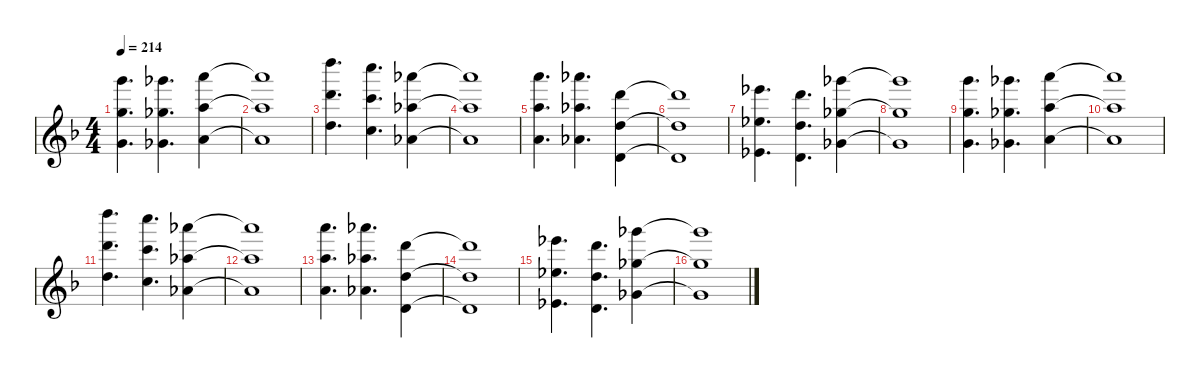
\hideDynamics
\bracketExtendMode nobrackets
\singleTrackTrackNamePolicy hidden
\multiTrackTrackNamePolicy hidden
\firstSystemTrackNameMode fullname
\firstSystemTrackNameOrientation horizontal
\otherSystemsTrackNameOrientation horizontal
\track ("Keyboards" "S-Gt") {defaultSystemsLayout 8 instrument stringensemble1}
\staff {score}
\tuning (E4 B3 G3 D3 A2 D2)
\displaytranspose 12
\ts (4 4)
\tempo 214
\clef g2
\ks dminor
(15.1{acc forcenatural} 12.3{acc forcenatural} 10.5{acc forcenatural}).4{d dy mf beam Down} (14.1{acc b} 11.3{acc b} 9.5{acc b}).4{d beam Down} (17.1{acc forcenatural} 14.3{acc forcenatural} 12.5{acc forcenatural}).4{beam Down} |
(17.1{t acc forcenatural} 14.3{t acc forcenatural} 12.5{t acc forcenatural}).1{dy f beam Down} |
(22.1{acc forcenatural} 19.3{acc forcenatural} 17.5{acc forcenatural}).4{d dy mf beam Down} (20.1{acc forcenatural} 17.3{acc forcenatural} 15.5{acc forcenatural}).4{d beam Down} (16.1{acc b} 13.3{acc b} 11.5{acc b}).4{beam Down} |
(16.1{t acc b} 13.3{t acc b} 11.5{t acc b}).1{dy f beam Down} |
(17.1{acc forcenatural} 14.3{acc forcenatural} 12.5{acc forcenatural}).4{d dy mf beam Down} (16.1{acc b} 13.3{acc b} 11.5{acc b}).4{d beam Down} (10.1{acc forcenatural} 7.3{acc forcenatural} 5.5{acc forcenatural}).4{beam Down} |
(10.1{t acc forcenatural} 7.3{t acc forcenatural} 5.5{t acc forcenatural}).1{dy f beam Down} |
(11.1{acc b} 8.3{acc b} 6.5{acc b}).4{d dy mf beam Down} (10.1{acc forcenatural} 7.3{acc forcenatural} 5.5{acc forcenatural}).4{d beam Down} (14.1{acc b} 11.3{acc b} 9.5{acc b}).4{beam Down} |
(14.1{t acc b} 11.3{t acc b} 9.5{t acc b}).1{dy f beam Down} |
(15.1{acc forcenatural} 12.3{acc forcenatural} 10.5{acc forcenatural}).4{d dy mf beam Down} (14.1{acc b} 11.3{acc b} 9.5{acc b}).4{d beam Down} (17.1{acc forcenatural} 14.3{acc forcenatural} 12.5{acc forcenatural}).4{beam Down} |
(17.1{t acc forcenatural} 14.3{t acc forcenatural} 12.5{t acc forcenatural}).1{dy f beam Down} |
(22.1{acc forcenatural} 19.3{acc forcenatural} 17.5{acc forcenatural}).4{d dy mf beam Down} (20.1{acc forcenatural} 17.3{acc forcenatural} 15.5{acc forcenatural}).4{d beam Down} (16.1{acc b} 13.3{acc b} 11.5{acc b}).4{beam Down} |
(16.1{t acc b} 13.3{t acc b} 11.5{t acc b}).1{dy f beam Down} |
(17.1{acc forcenatural} 14.3{acc forcenatural} 12.5{acc forcenatural}).4{d dy mf beam Down} (16.1{acc b} 13.3{acc b} 11.5{acc b}).4{d beam Down} (10.1{acc forcenatural} 7.3{acc forcenatural} 5.5{acc forcenatural}).4{beam Down} |
(10.1{t acc forcenatural} 7.3{t acc forcenatural} 5.5{t acc forcenatural}).1{dy f beam Down} |
(11.1{acc b} 8.3{acc b} 6.5{acc b}).4{d dy mf beam Down} (10.1{acc forcenatural} 7.3{acc forcenatural} 5.5{acc forcenatural}).4{d beam Down} (14.1{acc b} 11.3{acc b} 9.5{acc b}).4{beam Down} |
(14.1{t acc b} 11.3{t acc b} 9.5{t acc b}).1{dy f beam Down}
